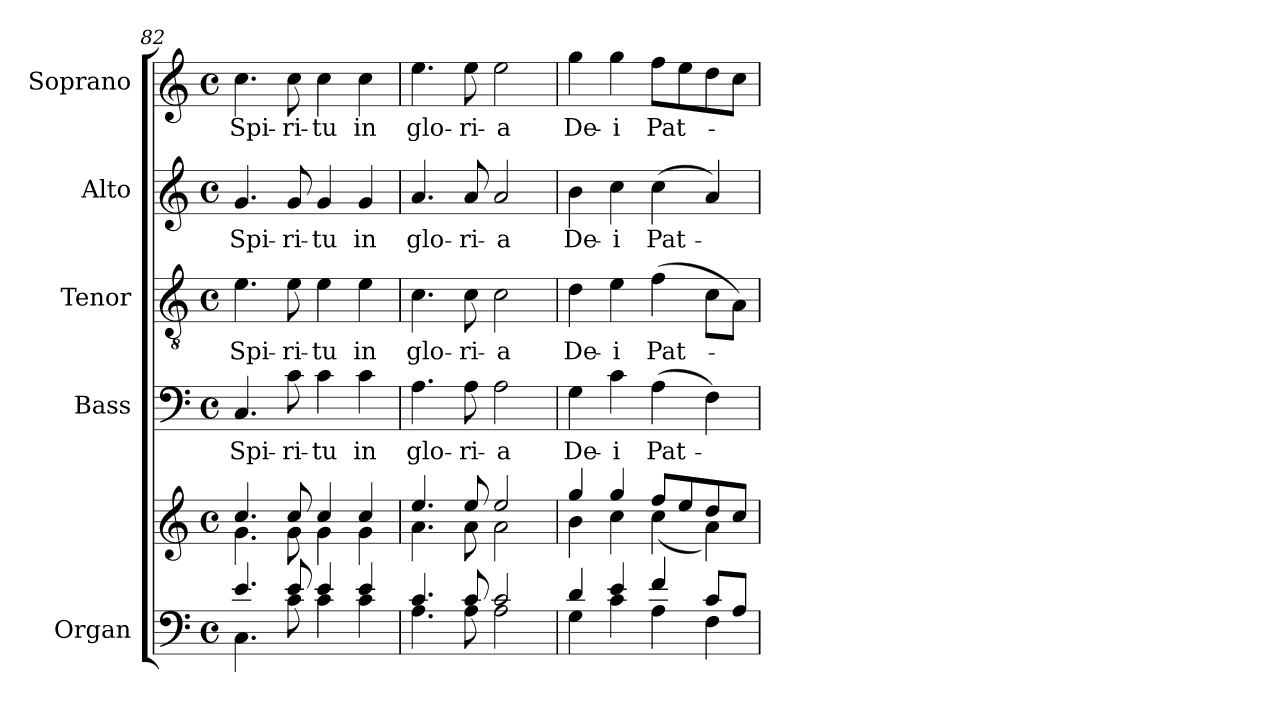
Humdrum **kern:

**kern	**kern	**kern	**text	**kern	**text	**kern	**text	**kern	**text
*part5	*part5	*part4	*part4	*part3	*part3	*part2	*part2	*part1	*part1
*staff6	*staff5	*staff4	*staff4	*staff3	*staff3	*staff2	*staff2	*staff1	*staff1
*I"Organ	*	*I"Bass	*	*I"Tenor	*	*I"Alto	*	*I"Soprano	*
*I'Org.	*	*I'B.	*	*I'T.	*	*I'A.	*	*I'S.	*
*clefF4	*clefG2	*clefF4	*	*clefGv2	*	*clefG2	*	*clefG2	*
*k[]	*k[]	*k[]	*	*k[]	*	*k[]	*	*k[]	*
*C:	*C:	*C:	*	*C:	*	*C:	*	*C:	*
*M4/4	*M4/4	*M4/4	*	*M4/4	*	*M4/4	*	*M4/4	*
*met(c)	*met(c)	*met(c)	*	*met(c)	*	*met(c)	*	*met(c)	*
=82	=82	=82	=82	=82	=82	=82	=82	=82	=82
*^	*^	*	*	*	*	*	*	*	*
!	!	!	!	!	!LO:LY:b	!	!LO:LY:b	!	!LO:LY:b	!	!LO:LY:b
4.e/	4.C\	4.cc/	4.g\	4.C/	Spi-	4.e\	Spi-	4.g/	Spi-	4.cc\	Spi-
!	!	!	!	!	!LO:LY:b	!	!LO:LY:b	!	!LO:LY:b	!	!LO:LY:b
8e/	8c\	8cc/	8g\	8c\	-ri-	8e\	-ri-	8g/	-ri-	8cc\	-ri-
!	!	!	!	!	!LO:LY:b	!	!LO:LY:b	!	!LO:LY:b	!	!LO:LY:b
4e/	4c\	4cc/	4g\	4c\	-tu	4e\	-tu	4g/	-tu	4cc\	-tu
!	!	!	!	!	!LO:LY:b	!	!LO:LY:b	!	!LO:LY:b	!	!LO:LY:b
4e/	4c\	4cc/	4g\	4c\	in	4e\	in	4g/	in	4cc\	in
=83	=83	=83	=83	=83	=83	=83	=83	=83	=83	=83	=83
!	!	!	!	!	!LO:LY:b	!	!LO:LY:b	!	!LO:LY:b	!	!LO:LY:b
4.c/	4.A\	4.ee/	4.a\	4.A\	glo-	4.c\	glo-	4.a/	glo-	4.ee\	glo-
!	!	!	!	!	!LO:LY:b	!	!LO:LY:b	!	!LO:LY:b	!	!LO:LY:b
8c/	8A\	8ee/	8a\	8A\	-ri-	8c\	-ri-	8a/	-ri-	8ee\	-ri-
!	!	!	!	!	!LO:LY:b	!	!LO:LY:b	!	!LO:LY:b	!	!LO:LY:b
2c/	2A\	2ee/	2a\	2A\	-a	2c\	-a	2a/	-a	2ee\	-a
=84	=84	=84	=84	=84	=84	=84	=84	=84	=84	=84	=84
!	!	!	!	!	!LO:LY:b	!	!LO:LY:b	!	!LO:LY:b	!	!LO:LY:b
4d/	4G\	4gg/	4b\	4G\	De-	4d\	De-	4b\	De-	4gg\	De-
!	!	!	!	!	!LO:LY:b	!	!LO:LY:b	!	!LO:LY:b	!	!LO:LY:b
4e/	4c\	4gg/	4cc\	4c\	-i	4e\	-i	4cc\	-i	4gg\	-i
!	!	!	!	!	!LO:LY:b	!	!LO:LY:b	!	!LO:LY:b	!	!LO:LY:b
4f/	4A\	8ff/L	(<4cc\	(>4A\	Pat-	(>4f\	Pat-	(>4cc\	Pat-	8ff\L	Pat-
.	.	8ee/	.	.	.	.	.	.	.	8ee\	.
8c/L	4F\	8dd/	4a\)	4F\)	.	8c\L	.	4a/)	.	8dd\	.
8A/J	.	8cc/J	.	.	.	8A\J)	.	.	.	8cc\J	.
*v	*v	*	*	*	*	*	*	*	*	*	*
*	*v	*v	*	*	*	*	*	*	*	*
=	=	=	=	=	=	=	=	=	=
*-	*-	*-	*-	*-	*-	*-	*-	*-	*-
